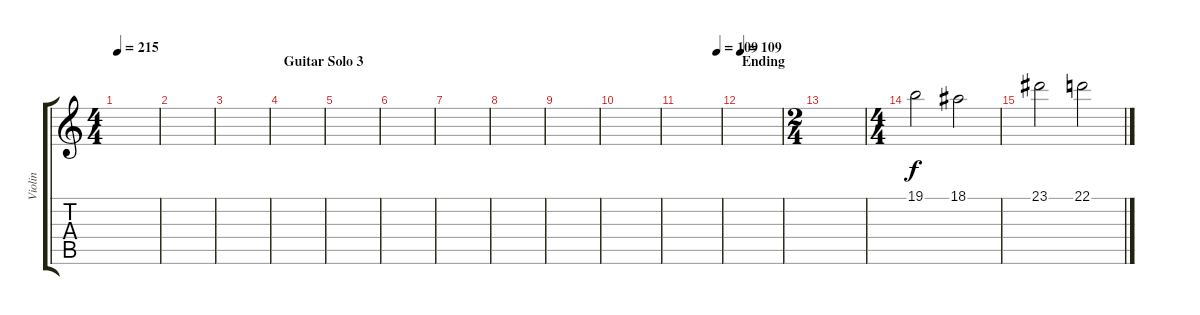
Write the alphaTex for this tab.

\track ("Violin" "Violin") {instrument violin}
\staff {score tabs}
\tuning (E4 B3 G3 D3 A2 E2) {hide}
\ts (4 4)
\tempo 215
\clef g2
\ks c
|
|
|
\section ("" "Guitar Solo 3")
|
|
|
|
|
|
|
\tempo (109 0.9166666666666666)
|
\section ("" "Ending")
\tempo 109
|
\ts (2 4)
|
\ts (4 4)
19.1.2 18.1.2 |
23.1.2 22.1.2
